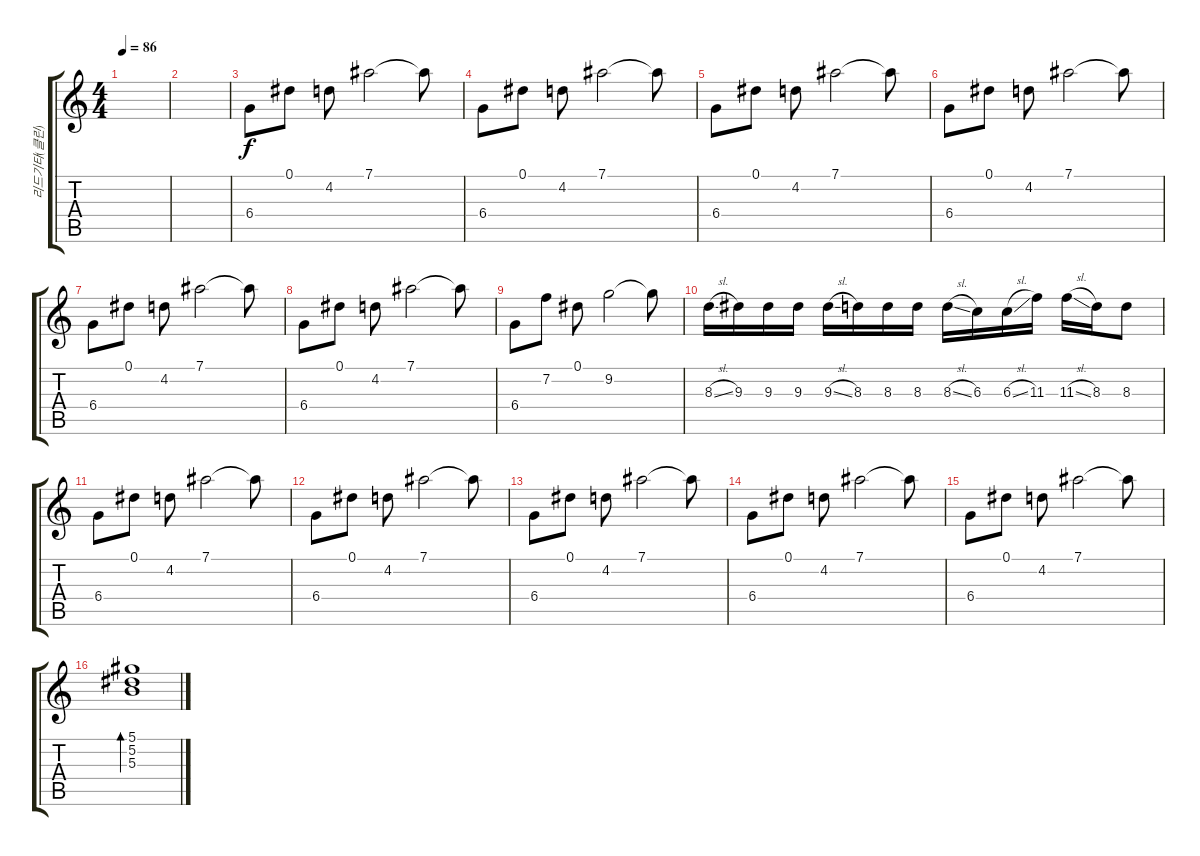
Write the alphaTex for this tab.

\track ("리드기타(클린)" "리드기타(클린)") {instrument electricguitarclean}
\staff {score tabs}
\tuning (Eb4 Bb3 Gb3 Db3 Ab2 Eb2) {hide}
\ts (4 4)
\tempo 86
\clef g2
\ks c
|
|
6.4.8 0.1.8 4.2.8 7.1.2 7.1{t}.8 |
6.4.8 0.1.8 4.2.8 7.1.2 7.1{t}.8 |
6.4.8 0.1.8 4.2.8 7.1.2 7.1{t}.8 |
6.4.8 0.1.8 4.2.8 7.1.2 7.1{t}.8 |
6.4.8 0.1.8 4.2.8 7.1.2 7.1{t}.8 |
6.4.8 0.1.8 4.2.8 7.1.2 7.1{t}.8 |
6.4.8 7.2.8 0.1.8 9.2.2 9.2{t}.8 |
8.3{sl}.16 9.3.16 9.3.16 9.3.16 9.3{sl}.16 8.3.16 8.3.16 8.3.16 8.3{sl}.16 6.3.16 6.3{sl}.16 11.3.16 11.3{sl}.16 8.3.16 8.3.8 |
6.4.8 0.1.8 4.2.8 7.1.2 7.1{t}.8 |
6.4.8 0.1.8 4.2.8 7.1.2 7.1{t}.8 |
6.4.8 0.1.8 4.2.8 7.1.2 7.1{t}.8 |
6.4.8 0.1.8 4.2.8 7.1.2 7.1{t}.8 |
6.4.8 0.1.8 4.2.8 7.1.2 7.1{t}.8 |
(5.1 5.2 5.3).1{bd 240}
